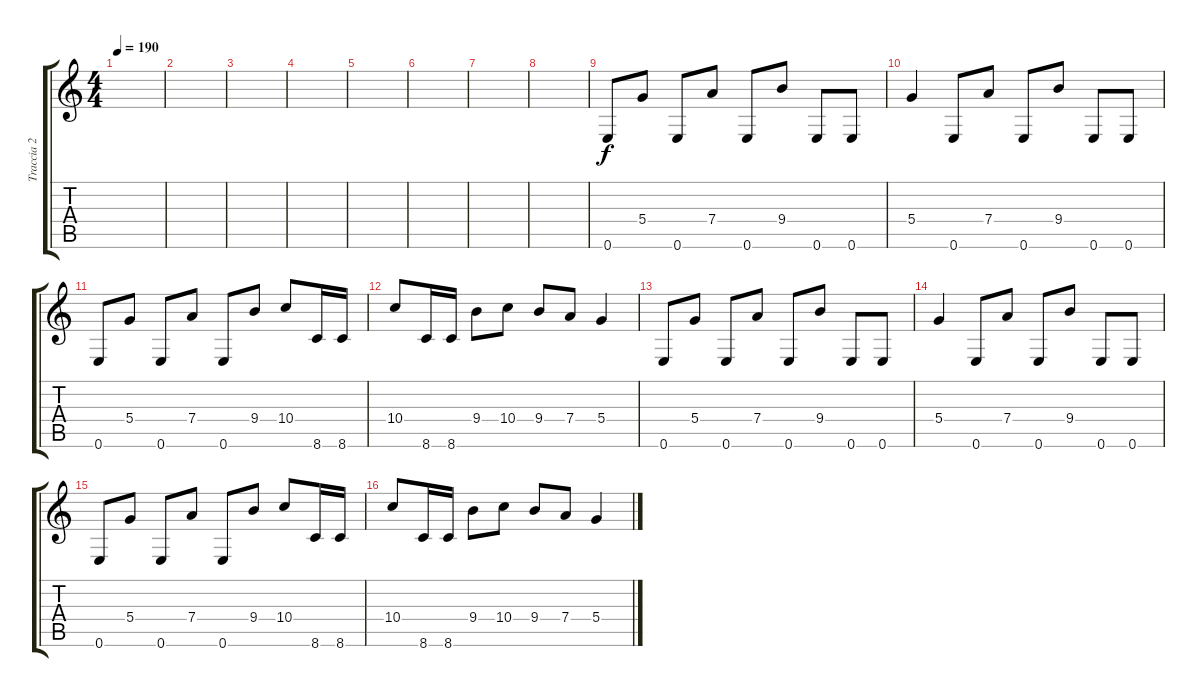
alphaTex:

\track ("Traccia 2" "Traccia 2") {instrument distortionguitar}
\staff {score tabs}
\tuning (E4 B3 G3 D3 A2 E2) {hide}
\ts (4 4)
\tempo 190
\clef g2
\ks c
|
|
|
|
|
|
|
|
0.6.8 5.4.8 0.6.8 7.4.8 0.6.8 9.4.8 0.6.8 0.6.8 |
5.4.4 0.6.8 7.4.8 0.6.8 9.4.8 0.6.8 0.6.8 |
0.6.8 5.4.8 0.6.8 7.4.8 0.6.8 9.4.8 10.4.8 8.6.16 8.6.16 |
10.4.8 8.6.16 8.6.16 9.4.8 10.4.8 9.4.8 7.4.8 5.4.4 |
0.6.8 5.4.8 0.6.8 7.4.8 0.6.8 9.4.8 0.6.8 0.6.8 |
5.4.4 0.6.8 7.4.8 0.6.8 9.4.8 0.6.8 0.6.8 |
0.6.8 5.4.8 0.6.8 7.4.8 0.6.8 9.4.8 10.4.8 8.6.16 8.6.16 |
10.4.8 8.6.16 8.6.16 9.4.8 10.4.8 9.4.8 7.4.8 5.4.4
